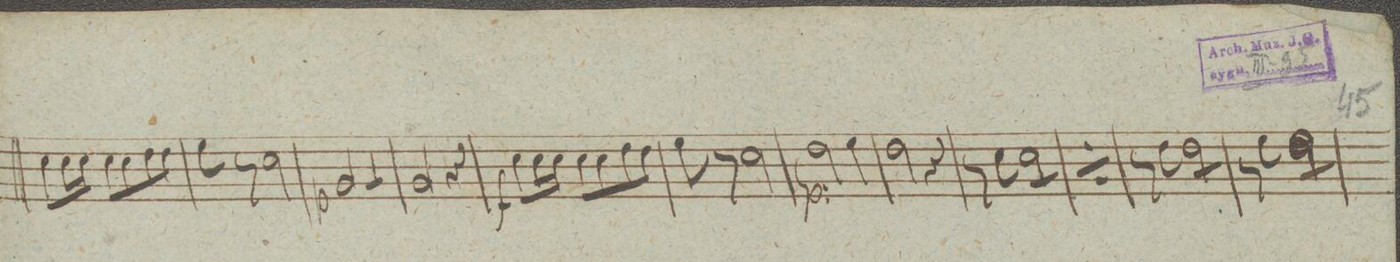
**kern	**dynam
*I"Corno 1mo. in C:	*
*clefG2	*
*k[]	*
*met(c)	*
*M3/4	*
8cc\L	.
16cc\L	.
16cc\JJ	.
8cc\L	.
8cc\	.
8dd\	.
8dd\J	.
=42	=42
8ee\	.
8r	.
2cc\	.
=43	=43
2g/	p
4g/	.
=44	=44
2g/	.
4r	.
=45	=45
8cc\L	f
16cc\L	.
16cc\JJ	.
8cc\L	.
8cc\	.
8dd\	.
8dd\J	.
=46	=46
8ee\	.
8r	.
2cc\	.
=47	=47
2dd\	p
4ee\	.
=48	=48
2dd\	.
4r	.
=49	=49
8r	.
8cc\	.
*tremolo	*
8cc\L	.
8cc\	.
8cc\	.
8cc\J	.
*Xtremolo	*
=50	=50
*rep	*
8r	.
8cc\	.
*tremolo	*
8cc\L	.
8cc\	.
8cc\	.
8cc\J	.
*Xtremolo	*
*Xrep	*
=51	=51
8r	.
8dd\	.
*tremolo	*
8dd\L	.
8dd\	.
8dd\	.
8dd\J	.
*Xtremolo	*
=52	=52
8r	.
8ee\	.
*tremolo	*
8ee\L	.
8ee\	.
8ee\	.
8ee\J	.
*Xtremolo	*
=53	=53
*-	*-
